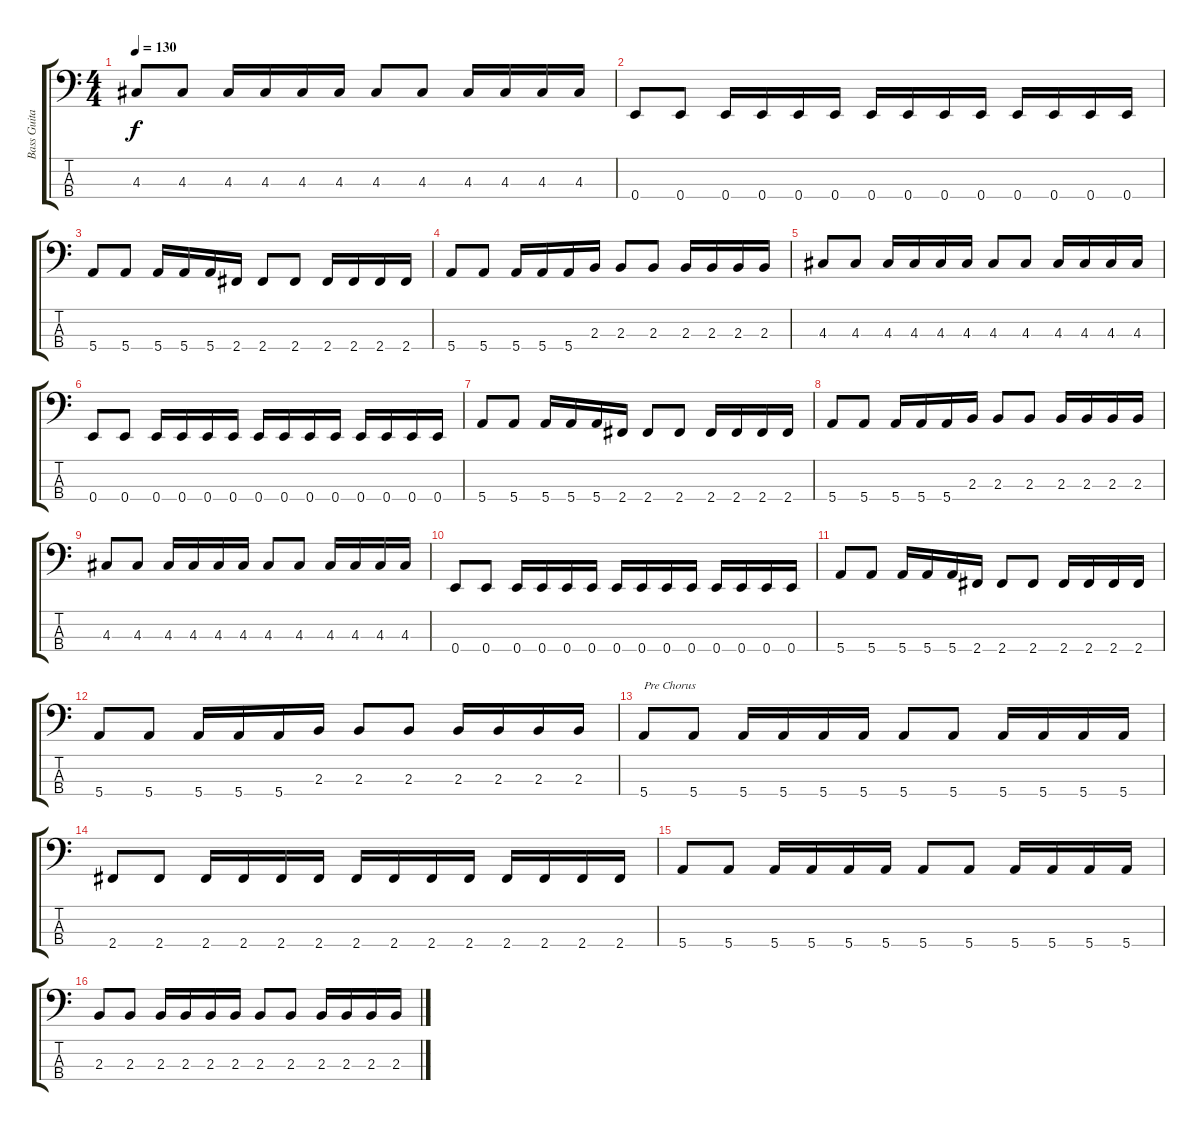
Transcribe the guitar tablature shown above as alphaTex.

\track ("Bass Guitar" "Bass Guita") {instrument electricbasspick}
\staff {score tabs}
\tuning (G2 D2 A1 E1) {hide}
\ts (4 4)
\tempo 130
\clef f4
\ks c
4.3.8{dy f} 4.3.8 4.3.16 4.3.16 4.3.16 4.3.16 4.3.8 4.3.8 4.3.16 4.3.16 4.3.16 4.3.16 |
0.4.8 0.4.8 0.4.16 0.4.16 0.4.16 0.4.16 0.4.16 0.4.16 0.4.16 0.4.16 0.4.16 0.4.16 0.4.16 0.4.16 |
5.4.8 5.4.8 5.4.16 5.4.16 5.4.16 2.4.16 2.4.8 2.4.8 2.4.16 2.4.16 2.4.16 2.4.16 |
5.4.8 5.4.8 5.4.16 5.4.16 5.4.16 2.3.16 2.3.8 2.3.8 2.3.16 2.3.16 2.3.16 2.3.16 |
4.3.8 4.3.8 4.3.16 4.3.16 4.3.16 4.3.16 4.3.8 4.3.8 4.3.16 4.3.16 4.3.16 4.3.16 |
0.4.8 0.4.8 0.4.16 0.4.16 0.4.16 0.4.16 0.4.16 0.4.16 0.4.16 0.4.16 0.4.16 0.4.16 0.4.16 0.4.16 |
5.4.8 5.4.8 5.4.16 5.4.16 5.4.16 2.4.16 2.4.8 2.4.8 2.4.16 2.4.16 2.4.16 2.4.16 |
5.4.8 5.4.8 5.4.16 5.4.16 5.4.16 2.3.16 2.3.8 2.3.8 2.3.16 2.3.16 2.3.16 2.3.16 |
4.3.8 4.3.8 4.3.16 4.3.16 4.3.16 4.3.16 4.3.8 4.3.8 4.3.16 4.3.16 4.3.16 4.3.16 |
0.4.8 0.4.8 0.4.16 0.4.16 0.4.16 0.4.16 0.4.16 0.4.16 0.4.16 0.4.16 0.4.16 0.4.16 0.4.16 0.4.16 |
5.4.8 5.4.8 5.4.16 5.4.16 5.4.16 2.4.16 2.4.8 2.4.8 2.4.16 2.4.16 2.4.16 2.4.16 |
5.4.8 5.4.8 5.4.16 5.4.16 5.4.16 2.3.16 2.3.8 2.3.8 2.3.16 2.3.16 2.3.16 2.3.16 |
5.4.8{txt "Pre Chorus"} 5.4.8 5.4.16 5.4.16 5.4.16 5.4.16 5.4.8 5.4.8 5.4.16 5.4.16 5.4.16 5.4.16 |
2.4.8 2.4.8 2.4.16 2.4.16 2.4.16 2.4.16 2.4.16 2.4.16 2.4.16 2.4.16 2.4.16 2.4.16 2.4.16 2.4.16 |
5.4.8 5.4.8 5.4.16 5.4.16 5.4.16 5.4.16 5.4.8 5.4.8 5.4.16 5.4.16 5.4.16 5.4.16 |
2.3.8 2.3.8 2.3.16 2.3.16 2.3.16 2.3.16 2.3.8 2.3.8 2.3.16 2.3.16 2.3.16 2.3.16
